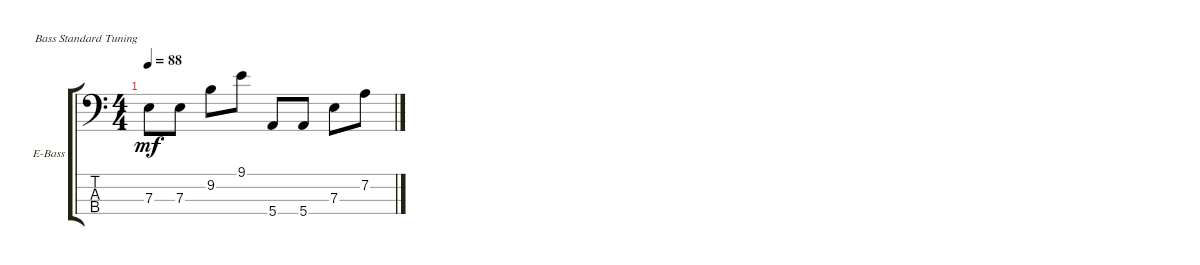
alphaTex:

\defaultSystemsLayout 4
\bracketExtendMode groupsimilarinstruments
\firstSystemTrackNameOrientation horizontal
\otherSystemsTrackNameOrientation horizontal
\track ("Electric Bass" "E-Bass") {instrument electricbassfinger}
\staff {score tabs}
\tuning (G2 D2 A1 E1)
\ts (4 4)
\tempo 88
\clef f4
\ks c
7.3.8{dy mf} 7.3.8 9.2.8 9.1.8 5.4.8 5.4.8 7.3.8 7.2.8
